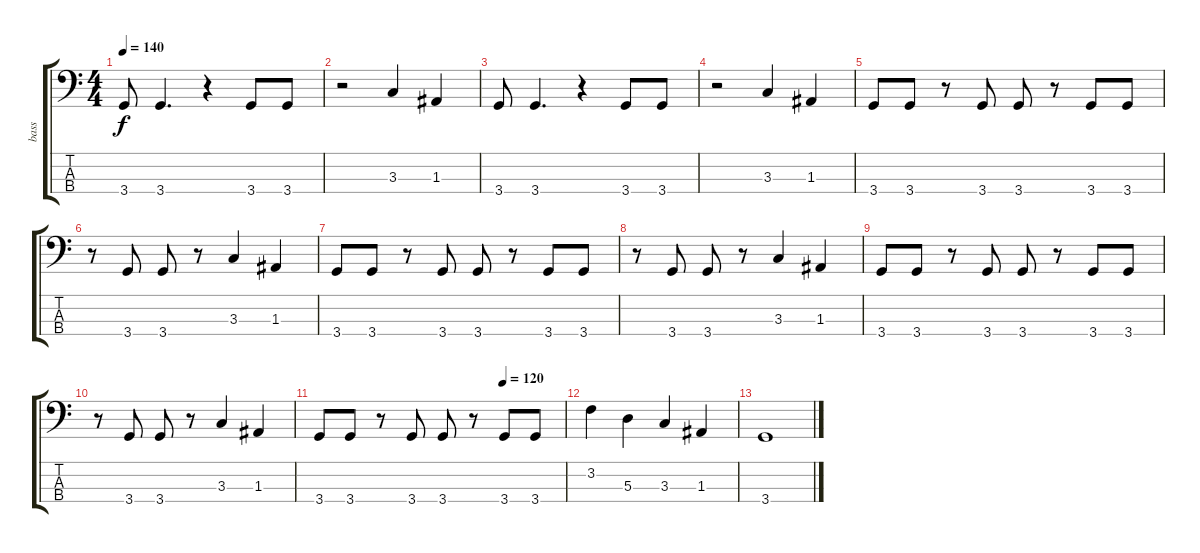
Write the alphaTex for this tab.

\track ("bass" "bass") {instrument electricbasspick}
\staff {score tabs}
\tuning (G2 D2 A1 E1) {hide}
\ts (4 4)
\tempo 140
\clef f4
\ks c
3.4.8{dy f} 3.4.4{d} r.4 3.4.8 3.4.8 |
r.2 3.3.4 1.3.4 |
3.4.8 3.4.4{d} r.4 3.4.8 3.4.8 |
r.2 3.3.4 1.3.4 |
3.4.8 3.4.8 r.8 3.4.8 3.4.8 r.8 3.4.8 3.4.8 |
r.8 3.4.8 3.4.8 r.8 3.3.4 1.3.4 |
3.4.8 3.4.8 r.8 3.4.8 3.4.8 r.8 3.4.8 3.4.8 |
r.8 3.4.8 3.4.8 r.8 3.3.4 1.3.4 |
3.4.8 3.4.8 r.8 3.4.8 3.4.8 r.8 3.4.8 3.4.8 |
r.8 3.4.8 3.4.8 r.8 3.3.4 1.3.4 |
\tempo (120 0.75)
3.4.8 3.4.8 r.8 3.4.8 3.4.8 r.8 3.4.8 3.4.8 |
3.2.4 5.3.4 3.3.4 1.3.4 |
3.4.1
